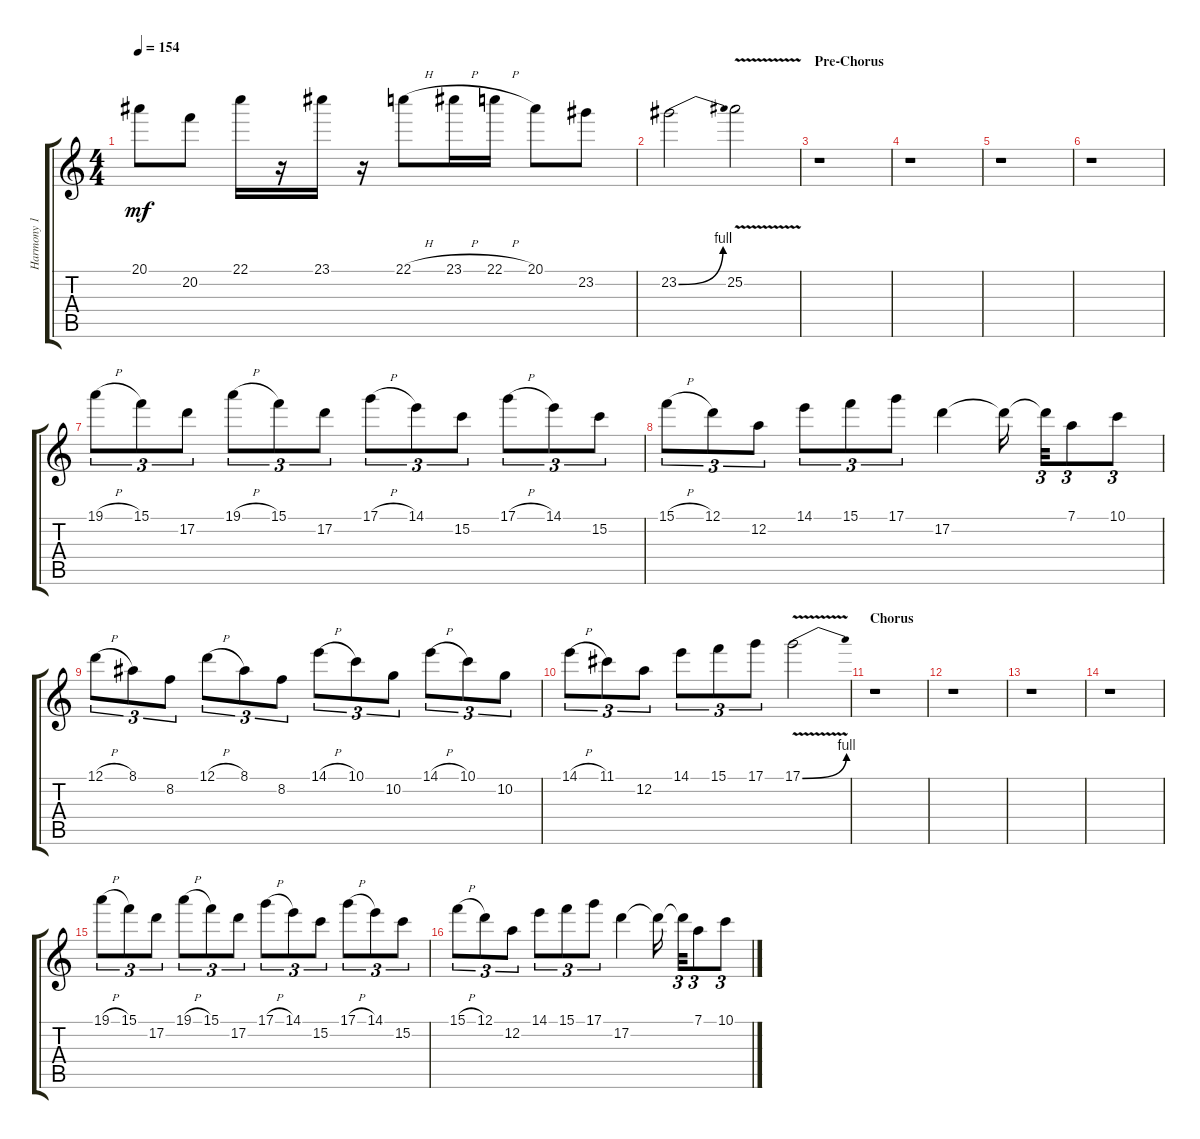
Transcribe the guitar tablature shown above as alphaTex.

\track ("Harmony 1" "Harmony 1") {instrument overdrivenguitar}
\staff {score tabs}
\tuning (D4 A3 F3 C3 G2 C2) {hide}
\ts (4 4)
\tempo 154
\clef g2
\ks aminor
20.1.8{dy mf} 20.2.8 22.1.16 r.16 23.1.16 r.16 22.1{h}.8 23.1{h}.16 22.1{h}.16 20.1.8 23.2.8 |
23.2{be (bend 0 0 60 4)}.2 25.2{v}.2 |
\section ("" "Pre-Chorus")
r.1 |
r.1 |
r.1 |
r.1 |
19.1{h}.8{tu (3 2)} 15.1.8{tu (3 2)} 17.2.8{tu (3 2)} 19.1{h}.8{tu (3 2)} 15.1.8{tu (3 2)} 17.2.8{tu (3 2)} 17.1{h}.8{tu (3 2)} 14.1.8{tu (3 2)} 15.2.8{tu (3 2)} 17.1{h}.8{tu (3 2)} 14.1.8{tu (3 2)} 15.2.8{tu (3 2)} |
15.1{h}.8{tu (3 2)} 12.1.8{tu (3 2)} 12.2.8{tu (3 2)} 14.1.8{tu (3 2)} 15.1.8{tu (3 2)} 17.1.8{tu (3 2)} 17.2.4 17.2{t}.16 17.2{t}.32{tu (3 2)} 7.1.8{tu (3 2)} 10.1.8{tu (3 2)} |
12.1{h}.8{tu (3 2)} 8.1.8{tu (3 2)} 8.2.8{tu (3 2)} 12.1{h}.8{tu (3 2)} 8.1.8{tu (3 2)} 8.2.8{tu (3 2)} 14.1{h}.8{tu (3 2)} 10.1.8{tu (3 2)} 10.2.8{tu (3 2)} 14.1{h}.8{tu (3 2)} 10.1.8{tu (3 2)} 10.2.8{tu (3 2)} |
14.1{h}.8{tu (3 2)} 11.1.8{tu (3 2)} 12.2.8{tu (3 2)} 14.1.8{tu (3 2)} 15.1.8{tu (3 2)} 17.1.8{tu (3 2)} 17.1{be (bend 0 0 60 4) v}.2 |
\section ("" "Chorus")
r.1 |
r.1 |
r.1 |
r.1 |
19.1{h}.8{tu (3 2)} 15.1.8{tu (3 2)} 17.2.8{tu (3 2)} 19.1{h}.8{tu (3 2)} 15.1.8{tu (3 2)} 17.2.8{tu (3 2)} 17.1{h}.8{tu (3 2)} 14.1.8{tu (3 2)} 15.2.8{tu (3 2)} 17.1{h}.8{tu (3 2)} 14.1.8{tu (3 2)} 15.2.8{tu (3 2)} |
15.1{h}.8{tu (3 2)} 12.1.8{tu (3 2)} 12.2.8{tu (3 2)} 14.1.8{tu (3 2)} 15.1.8{tu (3 2)} 17.1.8{tu (3 2)} 17.2.4 17.2{t}.16 17.2{t}.32{tu (3 2)} 7.1.8{tu (3 2)} 10.1.8{tu (3 2)}
